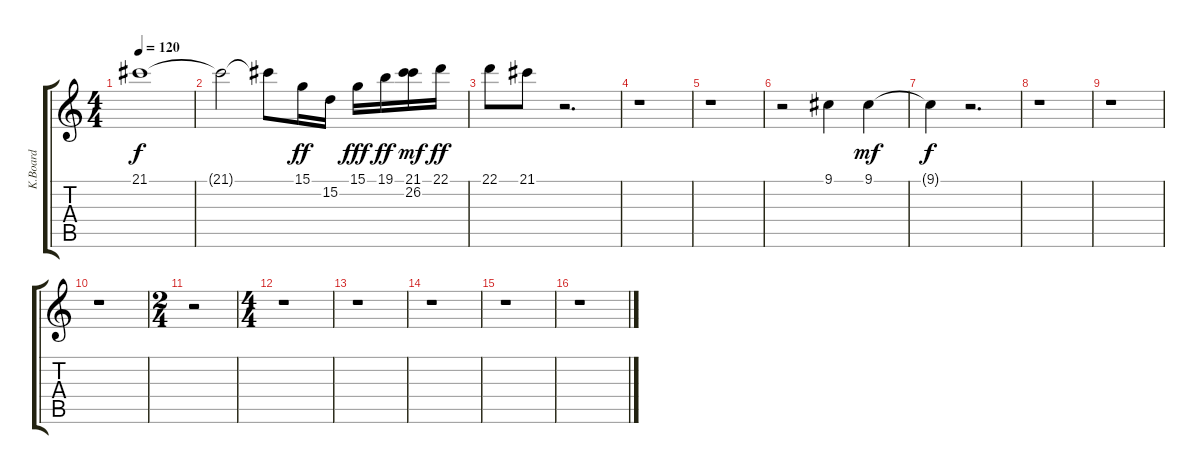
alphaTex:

\track ("K.Board    (GS) " "K.Board   ") {instrument acousticgrandpiano}
\staff {score tabs}
\tuning (E4 B3 G3 D3 A2 E2) {hide}
\ts (4 4)
\tempo 120
\clef g2
\ks c
21.1{t}.1{dy f} |
21.1{t}.2 21.1{t}.8 15.1.16{dy ff volume 14 balance 0} 15.2.16{balance 2} 15.1.16{dy fff balance 4} 19.1.16{dy ff balance 7} (21.1 26.2).16{dy mf balance 9} 22.1.16{dy ff balance 11} |
22.1.8{balance 14} 21.1.8{balance 16} r.2{d} |
r.1 |
r.1 |
r.2 9.1.4{balance 8} 9.1.4{dy mf} |
9.1{t}.4{dy f} r.2{d} |
r.1 |
r.1 |
r.1 |
\ts (2 4)
r.2 |
\ts (4 4)
r.1 |
r.1 |
r.1 |
r.1 |
r.1
